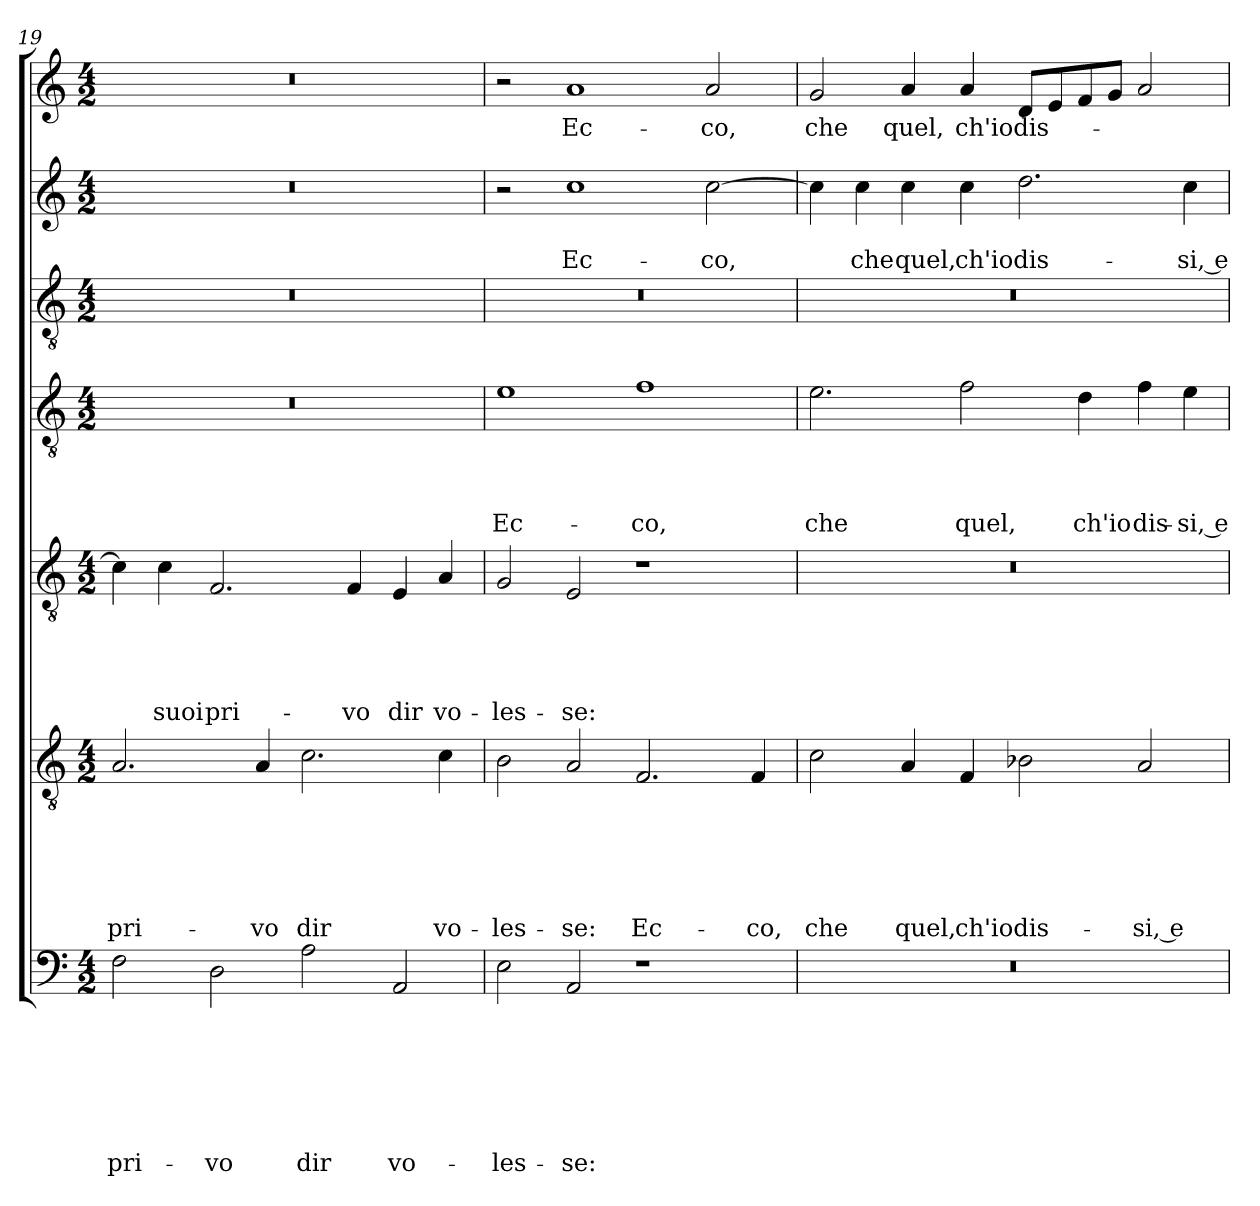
**kern	**text	**text	**text	**text	**text	**text	**text	**kern	**text	**text	**text	**text	**text	**text	**kern	**text	**text	**text	**text	**text	**kern	**text	**text	**text	**text	**kern	**kern	**text	**text	**kern	**text
*part7	*part7	*part7	*part7	*part7	*part7	*part7	*part7	*part6	*part6	*part6	*part6	*part6	*part6	*part6	*part5	*part5	*part5	*part5	*part5	*part5	*part4	*part4	*part4	*part4	*part4	*part3	*part2	*part2	*part2	*part1	*part1
*staff7	*staff7	*staff7	*staff7	*staff7	*staff7	*staff7	*staff7	*staff6	*staff6	*staff6	*staff6	*staff6	*staff6	*staff6	*staff5	*staff5	*staff5	*staff5	*staff5	*staff5	*staff4	*staff4	*staff4	*staff4	*staff4	*staff3	*staff2	*staff2	*staff2	*staff1	*staff1
*clefF4	*	*	*	*	*	*	*	*clefGv2	*	*	*	*	*	*	*clefGv2	*	*	*	*	*	*clefGv2	*	*	*	*	*clefGv2	*clefG2	*	*	*clefG2	*
*k[]	*	*	*	*	*	*	*	*k[]	*	*	*	*	*	*	*k[]	*	*	*	*	*	*k[]	*	*	*	*	*k[]	*k[]	*	*	*k[]	*
*a:	*	*	*	*	*	*	*	*a:	*	*	*	*	*	*	*a:	*	*	*	*	*	*a:	*	*	*	*	*a:	*a:	*	*	*a:	*
*M4/2	*	*	*	*	*	*	*	*M4/2	*	*	*	*	*	*	*M4/2	*	*	*	*	*	*M4/2	*	*	*	*	*M4/2	*M4/2	*	*	*M4/2	*
=19	=19	=19	=19	=19	=19	=19	=19	=19	=19	=19	=19	=19	=19	=19	=19	=19	=19	=19	=19	=19	=19	=19	=19	=19	=19	=19	=19	=19	=19	=19	=19
!	!	!	!	!	!	!	!LO:LY:b	!	!	!	!	!	!	!LO:LY:b	!	!	!	!	!	!	!	!	!	!	!	!	!	!	!	!	!
2F\	.	.	.	.	.	.	pri-	2.A/	.	.	.	.	.	pri-	4c\]	.	.	.	.	.	0r	.	.	.	.	0r	0r	.	.	0r	.
!	!	!	!	!	!	!	!	!	!	!	!	!	!	!	!	!	!	!	!	!LO:LY:b	!	!	!	!	!	!	!	!	!	!	!
.	.	.	.	.	.	.	.	.	.	.	.	.	.	.	4c\	.	.	.	.	suoi	.	.	.	.	.	.	.	.	.	.	.
!	!	!	!	!	!	!	!LO:LY:b	!	!	!	!	!	!	!	!	!	!	!	!	!LO:LY:b	!	!	!	!	!	!	!	!	!	!	!
2D\	.	.	.	.	.	.	-vo	.	.	.	.	.	.	.	2.F/	.	.	.	.	pri-	.	.	.	.	.	.	.	.	.	.	.
!	!	!	!	!	!	!	!	!	!	!	!	!	!	!LO:LY:b	!	!	!	!	!	!	!	!	!	!	!	!	!	!	!	!	!
.	.	.	.	.	.	.	.	4A/	.	.	.	.	.	-vo	.	.	.	.	.	.	.	.	.	.	.	.	.	.	.	.	.
!	!	!	!	!	!	!	!LO:LY:b	!	!	!	!	!	!	!LO:LY:b	!	!	!	!	!	!	!	!	!	!	!	!	!	!	!	!	!
2A\	.	.	.	.	.	.	dir	2.c\	.	.	.	.	.	dir	.	.	.	.	.	.	.	.	.	.	.	.	.	.	.	.	.
!	!	!	!	!	!	!	!	!	!	!	!	!	!	!	!	!	!	!	!	!LO:LY:b	!	!	!	!	!	!	!	!	!	!	!
.	.	.	.	.	.	.	.	.	.	.	.	.	.	.	4F/	.	.	.	.	-vo	.	.	.	.	.	.	.	.	.	.	.
!	!	!	!	!	!	!	!LO:LY:b	!	!	!	!	!	!	!	!	!	!	!	!	!LO:LY:b	!	!	!	!	!	!	!	!	!	!	!
2AA/	.	.	.	.	.	.	vo-	.	.	.	.	.	.	.	4E/	.	.	.	.	dir	.	.	.	.	.	.	.	.	.	.	.
!	!	!	!	!	!	!	!	!	!	!	!	!	!	!LO:LY:b	!	!	!	!	!	!LO:LY:b	!	!	!	!	!	!	!	!	!	!	!
.	.	.	.	.	.	.	.	4c\	.	.	.	.	.	vo-	4A/	.	.	.	.	vo-	.	.	.	.	.	.	.	.	.	.	.
=20	=20	=20	=20	=20	=20	=20	=20	=20	=20	=20	=20	=20	=20	=20	=20	=20	=20	=20	=20	=20	=20	=20	=20	=20	=20	=20	=20	=20	=20	=20	=20
!	!	!	!	!	!	!	!LO:LY:b	!	!	!	!	!	!	!LO:LY:b	!	!	!	!	!	!LO:LY:b	!	!	!	!	!LO:LY:b	!	!	!	!	!	!
2E\	.	.	.	.	.	.	-les-	2B\	.	.	.	.	.	-les-	2G/	.	.	.	.	-les-	1e	.	.	.	Ec-	0r	2r	.	.	2r	.
!	!	!	!	!	!	!	!LO:LY:b	!	!	!	!	!	!	!LO:LY:b	!	!	!	!	!	!LO:LY:b	!	!	!	!	!	!	!	!	!LO:LY:b	!	!LO:LY:b
2AA/	.	.	.	.	.	.	-se:	2A/	.	.	.	.	.	-se:	2E/	.	.	.	.	-se:	.	.	.	.	.	.	1cc	.	Ec-	1a	Ec-
!	!	!	!	!	!	!	!	!	!	!	!	!	!	!LO:LY:b	!	!	!	!	!	!	!	!	!	!	!LO:LY:b	!	!	!	!	!	!
1r	.	.	.	.	.	.	.	2.F/	.	.	.	.	.	Ec-	1r	.	.	.	.	.	1f	.	.	.	-co,	.	.	.	.	.	.
!	!	!	!	!	!	!	!	!	!	!	!	!	!	!	!	!	!	!	!	!	!	!	!	!	!	!	!	!	!LO:LY:b	!	!LO:LY:b
.	.	.	.	.	.	.	.	.	.	.	.	.	.	.	.	.	.	.	.	.	.	.	.	.	.	.	[2cc\	.	-co,	2a/	-co,
!	!	!	!	!	!	!	!	!	!	!	!	!	!	!LO:LY:b	!	!	!	!	!	!	!	!	!	!	!	!	!	!	!	!	!
.	.	.	.	.	.	.	.	4F/	.	.	.	.	.	-co,	.	.	.	.	.	.	.	.	.	.	.	.	.	.	.	.	.
=21	=21	=21	=21	=21	=21	=21	=21	=21	=21	=21	=21	=21	=21	=21	=21	=21	=21	=21	=21	=21	=21	=21	=21	=21	=21	=21	=21	=21	=21	=21	=21
!	!	!	!	!	!	!	!	!	!	!	!	!	!	!LO:LY:b	!	!	!	!	!	!	!	!	!	!	!LO:LY:b	!	!	!	!	!	!LO:LY:b
0r	.	.	.	.	.	.	.	2c\	.	.	.	.	.	che	0r	.	.	.	.	.	2.e\	.	.	.	che	0r	4cc\]	.	.	2g/	che
!	!	!	!	!	!	!	!	!	!	!	!	!	!	!	!	!	!	!	!	!	!	!	!	!	!	!	!	!	!LO:LY:b	!	!
.	.	.	.	.	.	.	.	.	.	.	.	.	.	.	.	.	.	.	.	.	.	.	.	.	.	.	4cc\	.	che	.	.
!	!	!	!	!	!	!	!	!	!	!	!	!	!	!LO:LY:b	!	!	!	!	!	!	!	!	!	!	!	!	!	!	!LO:LY:b	!	!LO:LY:b
.	.	.	.	.	.	.	.	4A/	.	.	.	.	.	quel,	.	.	.	.	.	.	.	.	.	.	.	.	4cc\	.	quel,	4a/	quel,
!	!	!	!	!	!	!	!	!	!	!	!	!	!	!LO:LY:b	!	!	!	!	!	!	!	!	!	!	!LO:LY:b	!	!	!	!LO:LY:b	!	!LO:LY:b
.	.	.	.	.	.	.	.	4F/	.	.	.	.	.	ch'io	.	.	.	.	.	.	2f\	.	.	.	quel,	.	4cc\	.	ch'io	4a/	ch'io
!	!	!	!	!	!	!	!	!	!	!	!	!	!	!LO:LY:b	!	!	!	!	!	!	!	!	!	!	!	!	!	!	!LO:LY:b	!	!LO:LY:b
.	.	.	.	.	.	.	.	2B-X\	.	.	.	.	.	dis-	.	.	.	.	.	.	.	.	.	.	.	.	2.dd\	.	dis-	8d/L	dis-
.	.	.	.	.	.	.	.	.	.	.	.	.	.	.	.	.	.	.	.	.	.	.	.	.	.	.	.	.	.	8e/	.
!	!	!	!	!	!	!	!	!	!	!	!	!	!	!	!	!	!	!	!	!	!	!	!	!	!LO:LY:b	!	!	!	!	!	!
.	.	.	.	.	.	.	.	.	.	.	.	.	.	.	.	.	.	.	.	.	4d\	.	.	.	ch'io	.	.	.	.	8f/	.
.	.	.	.	.	.	.	.	.	.	.	.	.	.	.	.	.	.	.	.	.	.	.	.	.	.	.	.	.	.	8g/J	.
!	!	!	!	!	!	!	!	!	!	!	!	!	!	!LO:LY:b	!	!	!	!	!	!	!	!	!	!	!LO:LY:b	!	!	!	!	!	!
.	.	.	.	.	.	.	.	2A/	.	.	.	.	.	-si, e-	.	.	.	.	.	.	4f\	.	.	.	dis-	.	.	.	.	2a/	.
!	!	!	!	!	!	!	!	!	!	!	!	!	!	!	!	!	!	!	!	!	!	!	!	!	!LO:LY:b	!	!	!	!LO:LY:b	!	!
.	.	.	.	.	.	.	.	.	.	.	.	.	.	.	.	.	.	.	.	.	4e\	.	.	.	-si, e-	.	4cc\	.	-si, e-	.	.
=	=	=	=	=	=	=	=	=	=	=	=	=	=	=	=	=	=	=	=	=	=	=	=	=	=	=	=	=	=	=	=
*-	*-	*-	*-	*-	*-	*-	*-	*-	*-	*-	*-	*-	*-	*-	*-	*-	*-	*-	*-	*-	*-	*-	*-	*-	*-	*-	*-	*-	*-	*-	*-
